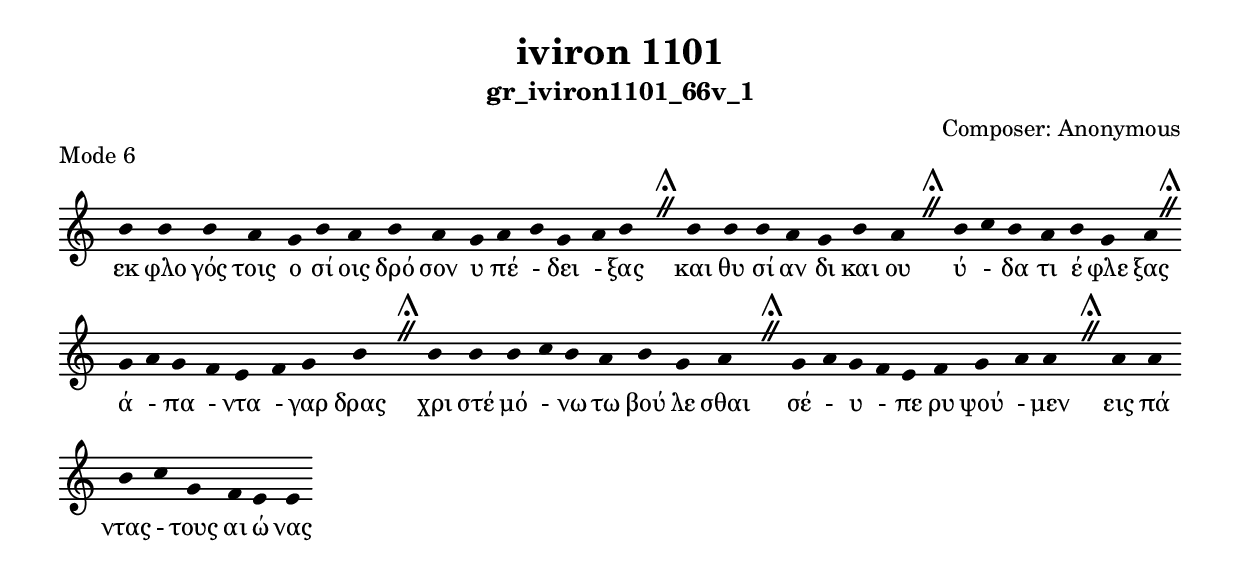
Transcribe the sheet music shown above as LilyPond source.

\include "gregorian.ly"

	\header {
 	  title = "iviron 1101"
	  subtitle = "gr_iviron1101_66v_1"
	  composer = "Composer: Αnonymous"
	  piece = "Mode 6"
	}

	chant = {
	  b'4 b'4 b'4 a'4 g'4 b'4 a'4 b'4 a'4 g'4 a'4 b'4 g'4 a'4 b'4 \divisioMaior
 b'4 b'4 b'4 a'4 g'4 b'4 a'4 \divisioMaior
 b'4 c''4 b'4 a'4 b'4 g'4 a'4 \divisioMaior
 g'4 a'4 g'4 f'4 e'4 f'4 g'4 b'4 \divisioMaior
 b'4 b'4 b'4 c''4 b'4 a'4 b'4 g'4 a'4 \divisioMaior
 g'4 a'4 g'4 f'4 e'4 f'4 g'4 a'4 a'4 \divisioMaior
 a'4 a'4 b'4 c''4 g'4 f'4 e'4 e'4\finalis
	}

	verba = \lyricmode {εκ φλο γός τοις ο σί οις δρό σον υ πέ - δει - ξας 
και θυ σί αν δι και ου 
ύ - δα τι έ φλε ξας 
ά - πα - ντα - γαρ δρας 
χρι στέ μό - νω τω βού λε σθαι 
σέ - υ - πε ρυ ψού - μεν 
εις πά ντας - τους αι ώ νας 
	}


	\score {
	  \new Staff <<
	  \new Voice = "melody" \chant
	  \new Lyrics = "one" \lyricsto melody \verba
	  >>
	  \layout {
	    \context {
	      \Staff
	      \remove "Time_signature_engraver"
	      \remove "Bar_engraver"
	    }
	    \context {
	      \Voice
	      \remove "Stem_engraver"
	    }
	  }
	}